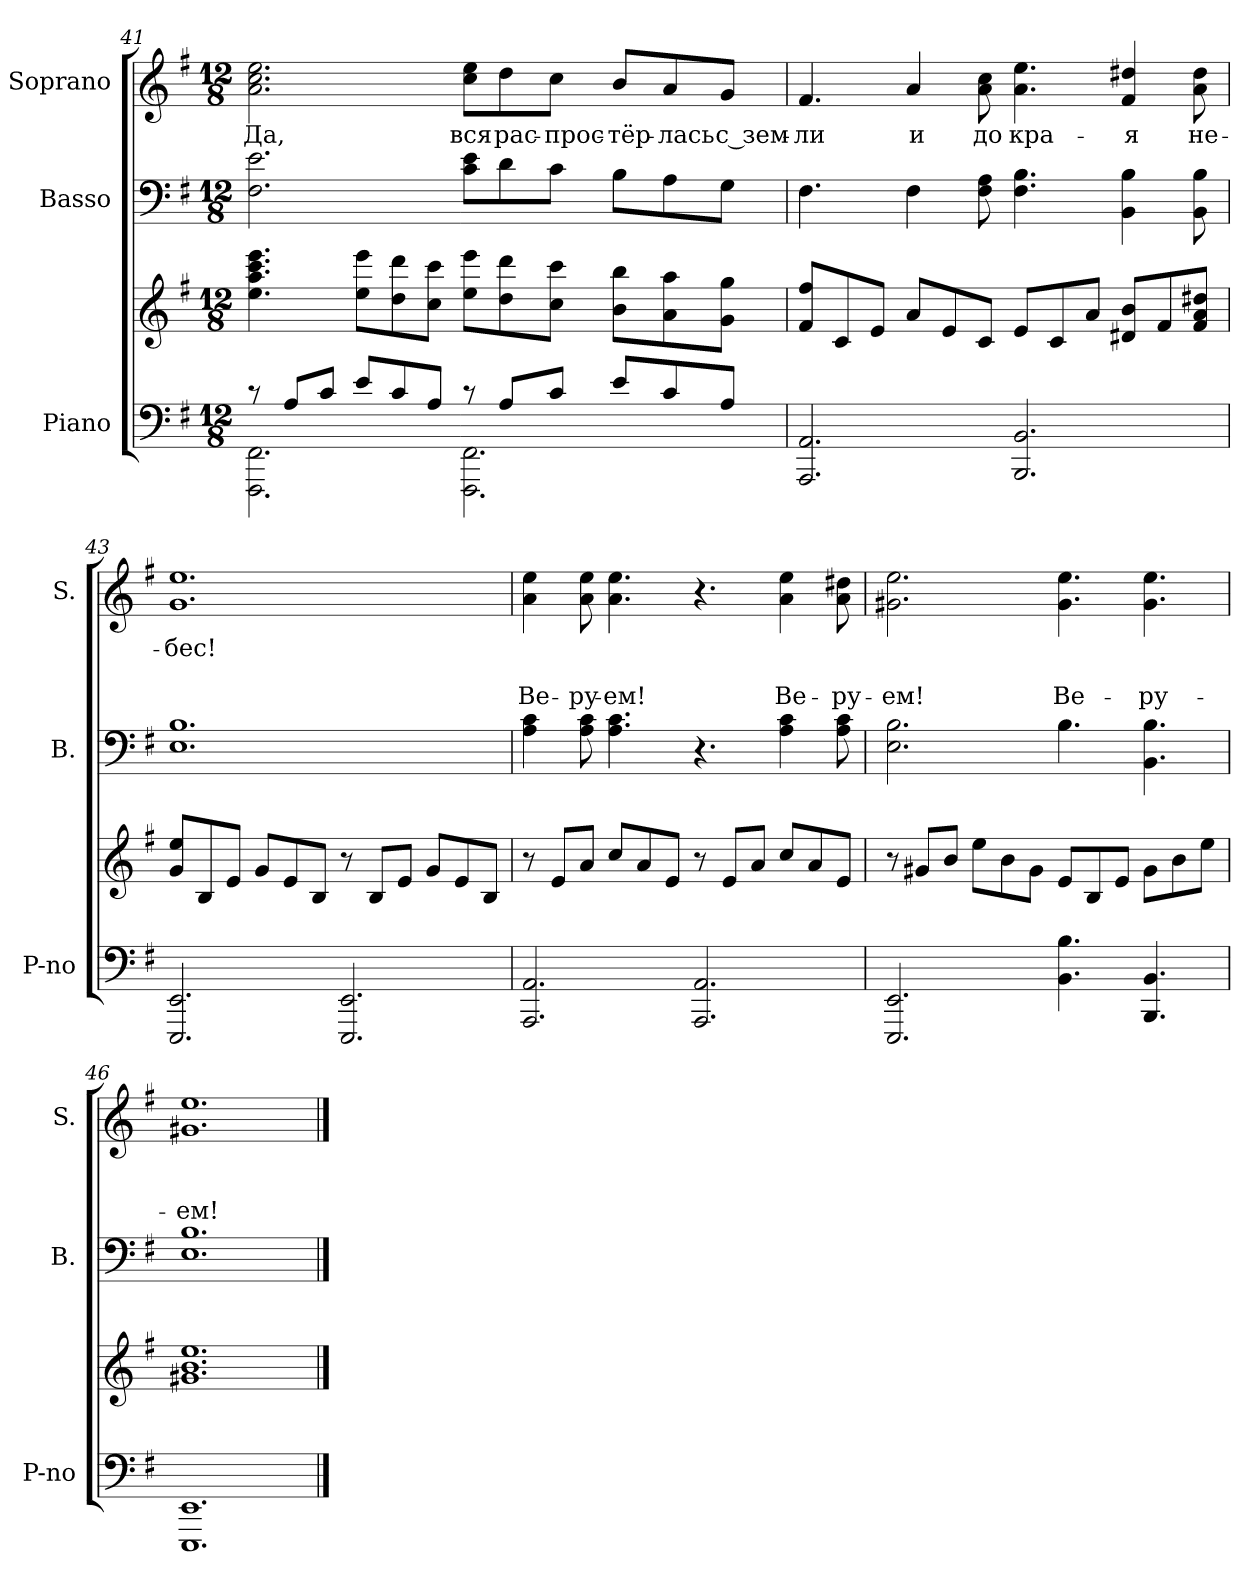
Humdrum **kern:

**kern	**kern	**kern	**kern	**text	**text	**text
*part3	*part3	*part2	*part1	*part1	*part1	*part1
*staff4	*staff3	*staff2	*staff1	*staff1	*staff1	*staff1
*I"Piano	*	*I"Basso	*I"Soprano	*	*	*
*I'P-no	*	*I'B.	*I'S.	*	*	*
!!LO:PB:g=z
*clefF4	*clefG2	*clefF4	*clefG2	*	*	*
*k[f#]	*k[f#]	*k[f#]	*k[f#]	*	*	*
*e:	*e:	*e:	*e:	*	*	*
*M12/8	*M12/8	*M12/8	*M12/8	*	*	*
=41	=41	=41	=41	=41	=41	=41
*^	*	*	*	*	*	*
!	!	!	!	!	!LO:LY:b	!	!
8rc	2.FFF#\ 2.FF#\	4.ee\ 4.aa\ 4.ccc\ 4.eee\	2.F#\ 2.e\	2.a\ 2.cc\ 2.ee\	Да,	.	.
8A/L	.	.	.	.	.	.	.
8c/J	.	.	.	.	.	.	.
8e/L	.	8ee\ 8eee\L	.	.	.	.	.
8c/	.	8dd\ 8ddd\	.	.	.	.	.
8A/J	.	8cc\ 8ccc\J	.	.	.	.	.
!	!	!	!	!	!LO:LY:b	!	!
8rc	2.FFF#\ 2.FF#\	8ee\ 8eee\L	8c\ 8e\L	8cc\ 8ee\L	вся	.	.
!	!	!	!	!	!LO:LY:b	!	!
8A/L	.	8dd\ 8ddd\	8d\	8dd\	рас-	.	.
!	!	!	!	!	!LO:LY:b	!	!
8c/J	.	8cc\ 8ccc\J	8c\J	8cc\J	-прос-	.	.
!	!	!	!	!	!LO:LY:b	!	!
8e/L	.	8b\ 8bb\L	8B\L	8b/L	-тёр-	.	.
!	!	!	!	!	!LO:LY:b	!	!
8c/	.	8a\ 8aa\	8A\	8a/	-лась	.	.
!	!	!	!	!	!LO:LY:b	!	!
8A/J	.	8g\ 8gg\J	8G\J	8g/J	с зем-	.	.
*v	*v	*	*	*	*	*	*
=42	=42	=42	=42	=42	=42	=42
!	!	!	!	!LO:LY:b	!	!
2.AAA/ 2.AA/	8f#/ 8ff#/L	4.F#\	4.f#/	-ли	.	.
.	8c/	.	.	.	.	.
.	8e/J	.	.	.	.	.
!	!	!	!	!LO:LY:b	!	!
.	8a/L	4F#\	4a/	и	.	.
.	8e/	.	.	.	.	.
!	!	!	!	!LO:LY:b	!	!
.	8c/J	8F#\ 8A\	8a\ 8cc\	до	.	.
!	!	!	!	!LO:LY:b	!	!
2.BBB/ 2.BB/	8e/L	4.F#\ 4.B\	4.a\ 4.ee\	кра-	.	.
.	8c/	.	.	.	.	.
.	8a/J	.	.	.	.	.
!	!	!	!	!LO:LY:b	!	!
.	8d#X/ 8b/L	4BB\ 4B\	4f#/ 4dd#X/	-я	.	.
.	8f#/	.	.	.	.	.
!	!	!	!	!LO:LY:b	!	!
.	8f#/ 8a/ 8dd#X/J	8BB\ 8B\	8a\ 8dd#\	не-	.	.
!!LO:LB:g=z
=43	=43	=43	=43	=43	=43	=43
!	!	!	!	!LO:LY:b	!	!
2.EEE/ 2.EE/	8g/ 8ee/L	1.E 1.B	1.g 1.ee	-бес!	.	.
.	8B/	.	.	.	.	.
.	8e/J	.	.	.	.	.
.	8g/L	.	.	.	.	.
.	8e/	.	.	.	.	.
.	8B/J	.	.	.	.	.
2.EEE/ 2.EE/	8r	.	.	.	.	.
.	8B/L	.	.	.	.	.
.	8e/J	.	.	.	.	.
.	8g/L	.	.	.	.	.
.	8e/	.	.	.	.	.
.	8B/J	.	.	.	.	.
=44	=44	=44	=44	=44	=44	=44
!	!	!	!	!	!	!LO:LY:b
2.AAA/ 2.AA/	8r	4A\ 4c\	4a\ 4ee\	.	.	Ве-
.	8e/L	.	.	.	.	.
!	!	!	!	!	!	!LO:LY:b
.	8a/J	8A\ 8c\	8a\ 8ee\	.	.	-ру-
!	!	!	!	!	!	!LO:LY:b
.	8cc/L	4.A\ 4.c\	4.a\ 4.ee\	.	.	-ем!
.	8a/	.	.	.	.	.
.	8e/J	.	.	.	.	.
2.AAA/ 2.AA/	8r	4.r	4.r	.	.	.
.	8e/L	.	.	.	.	.
.	8a/J	.	.	.	.	.
!	!	!	!	!	!	!LO:LY:b
.	8cc/L	4A\ 4c\	4a\ 4ee\	.	.	Ве-
.	8a/	.	.	.	.	.
!	!	!	!	!	!	!LO:LY:b
.	8e/J	8A\ 8c\	8a\ 8dd#X\	.	.	-ру-
!!LO:LB:g=z
=45	=45	=45	=45	=45	=45	=45
!	!	!	!	!	!	!LO:LY:b
2.EEE/ 2.EE/	8r	2.E\ 2.B\	2.g#X\ 2.ee\	.	.	-ем!
.	8g#X/L	.	.	.	.	.
.	8b/J	.	.	.	.	.
.	8ee\L	.	.	.	.	.
.	8b\	.	.	.	.	.
.	8g#\J	.	.	.	.	.
!	!	!	!	!	!	!LO:LY:b
4.BB\ 4.B\	8e/L	4.B\	4.g#\ 4.ee\	.	.	Ве-
.	8B/	.	.	.	.	.
.	8e/J	.	.	.	.	.
!	!	!	!	!	!	!LO:LY:b
4.BBB/ 4.BB/	8g#\L	4.BB\ 4.B\	4.g#\ 4.ee\	.	.	-ру-
.	8b\	.	.	.	.	.
.	8ee\J	.	.	.	.	.
=46	=46	=46	=46	=46	=46	=46
!	!	!	!	!	!	!LO:LY:b
1.EEE 1.EE	1.g#X 1.b 1.ee	1.E 1.B	1.g#X 1.ee	.	.	-ем!
==	==	==	==	==	==	==
*-	*-	*-	*-	*-	*-	*-
